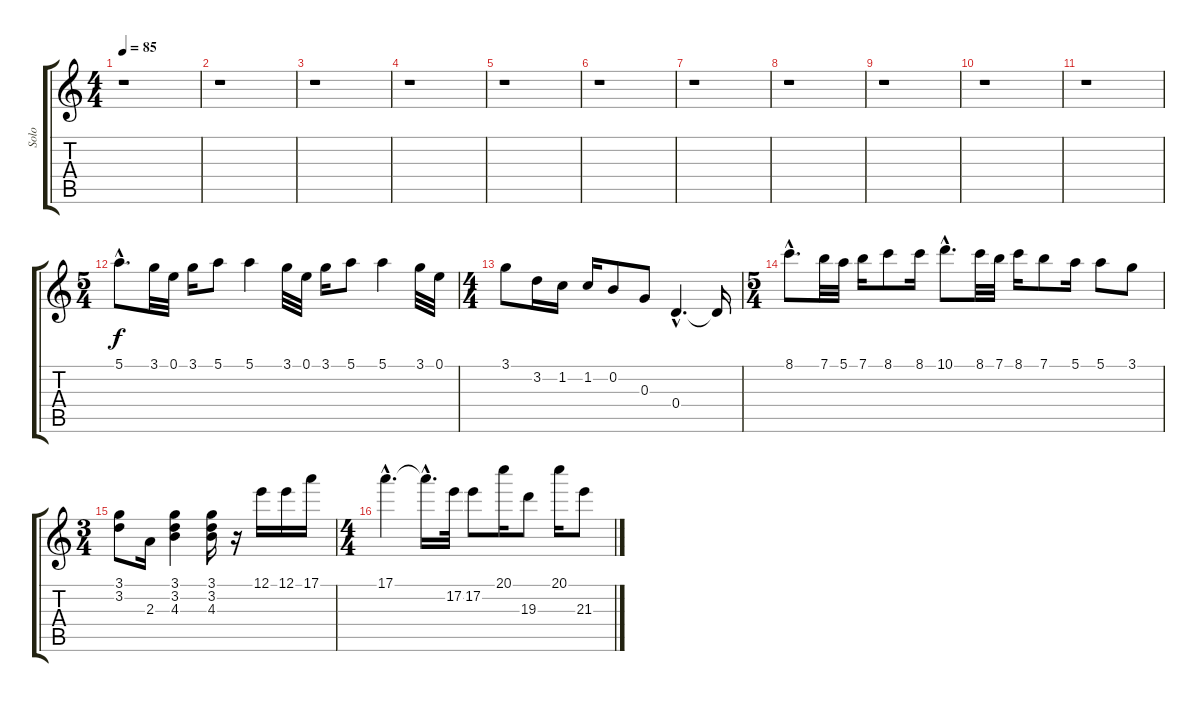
\track ("Solo" "Solo") {instrument distortionguitar}
\staff {score tabs}
\tuning (E4 B3 G3 D3 A2 E2) {hide}
\ts (4 4)
\tempo 85
\clef g2
\ks c
r.1{dy f} |
r.1 |
r.1 |
r.1 |
r.1 |
r.1 |
r.1 |
r.1 |
r.1 |
r.1 |
r.1 |
\ts (5 4)
5.1{hac}.8{d} 3.1.32 0.1.32 3.1.16 5.1.8 5.1.4 3.1.32 0.1.32 3.1.16 5.1.8 5.1.4 3.1.32 0.1.32 |
\ts (4 4)
3.1.8 3.2.16 1.2.16 1.2.16 0.2.8 0.3.8 0.4{hac}.4{d} 0.4{t}.16 |
\ts (5 4)
8.1{hac}.8{d} 7.1.32 5.1.32 7.1.16 8.1.8 8.1.16 10.1{hac}.8{d} 8.1.32 7.1.32 8.1.16 7.1.8 5.1.16 5.1.8 3.1.8 |
\ts (3 4)
(3.1 3.2).8 2.3.16 (3.1 3.2 4.3).4 (3.1 3.2 4.3).16 r.16 12.1.16 12.1.16 17.1.16 |
\ts (4 4)
17.1{hac}.4{d} 17.1{hac t}.16{d} 17.2.32 17.2.8 20.1.16 19.3.8 20.1.16 21.3.8
